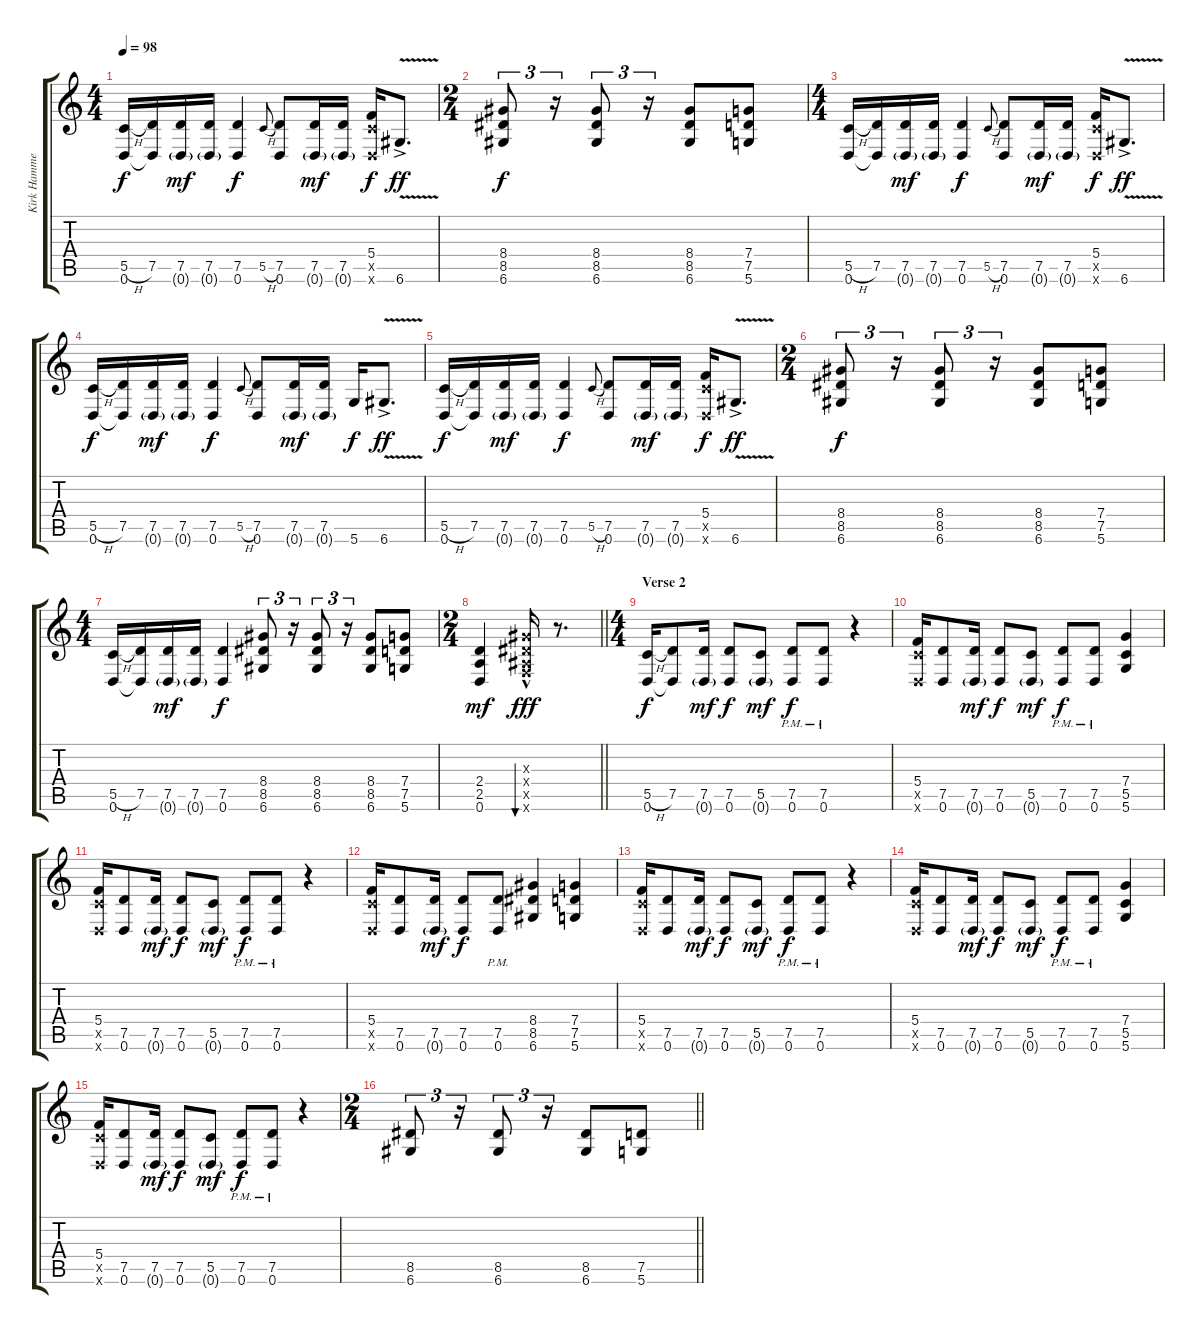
\track ("Kirk Hammett (Guitar Lead)" "Kirk Hamme") {instrument distortionguitar}
\staff {score tabs}
\tuning (D4 A3 F3 C3 G2 D2) {hide}
\ts (4 4)
\tempo 98
\clef g2
\ks c
(5.5{h} 0.6).16{dy f} (7.5 0.6{t}).16 (7.5 0.6{g}).16{dy mf} (7.5 0.6{g}).16 (7.5 0.6).4{dy f} 5.5{h}.8{gr onbeat} (7.5 0.6).8 (7.5 0.6{g}).16{dy mf} (7.5 0.6{g}).16 (5.4 5.5{x} 0.6{x}).16{dy f} 6.6{v ac}.8{d dy ff} |
\ts (2 4)
(8.4 8.5 6.6).8{tu (3 2) dy f} r.16{tu (3 2)} (8.4 8.5 6.6).8{tu (3 2)} r.16{tu (3 2)} (8.4 8.5 6.6).8 (7.4 7.5 5.6).8 |
\ts (4 4)
(5.5{h} 0.6).16 (7.5 0.6{t}).16 (7.5 0.6{g}).16{dy mf} (7.5 0.6{g}).16 (7.5 0.6).4{dy f} 5.5{h}.8{gr onbeat} (7.5 0.6).8 (7.5 0.6{g}).16{dy mf} (7.5 0.6{g}).16 (5.4 5.5{x} 0.6{x}).16{dy f} 6.6{v ac}.8{d dy ff} |
(5.5{h} 0.6).16{dy f} (7.5 0.6{t}).16 (7.5 0.6{g}).16{dy mf} (7.5 0.6{g}).16 (7.5 0.6).4{dy f} 5.5{h}.8{gr onbeat} (7.5 0.6).8 (7.5 0.6{g}).16{dy mf} (7.5 0.6{g}).16 5.6.16{dy f} 6.6{v ac}.8{d dy ff} |
(5.5{h} 0.6).16{dy f} (7.5 0.6{t}).16 (7.5 0.6{g}).16{dy mf} (7.5 0.6{g}).16 (7.5 0.6).4{dy f} 5.5{h}.8{gr onbeat} (7.5 0.6).8 (7.5 0.6{g}).16{dy mf} (7.5 0.6{g}).16 (5.4 5.5{x} 0.6{x}).16{dy f} 6.6{v ac}.8{d dy ff} |
\ts (2 4)
(8.4 8.5 6.6).8{tu (3 2) dy f} r.16{tu (3 2)} (8.4 8.5 6.6).8{tu (3 2)} r.16{tu (3 2)} (8.4 8.5 6.6).8 (7.4 7.5 5.6).8 |
\ts (4 4)
(5.5{h} 0.6).16 (7.5 0.6{t}).16 (7.5 0.6{g}).16{dy mf} (7.5 0.6{g}).16 (7.5 0.6).4{dy f} (8.4 8.5 6.6).8{tu (3 2)} r.16{tu (3 2)} (8.4 8.5 6.6).8{tu (3 2)} r.16{tu (3 2)} (8.4 8.5 6.6).8 (7.4 7.5 5.6).8 |
\ts (2 4)
\barLineRight lightlight
(2.4 2.5 0.6).4{dy mf} (3.3{x} 3.4{x} 3.5{hac x} 3.6{hac x}).16{bu 60 dy fff} r.8{d} |
\ts (4 4)
\section ("" "Verse 2")
(5.5{h} 0.6).16{dy f} (7.5 0.6{t}).8 (7.5 0.6{g}).16{dy mf} (7.5 0.6).8{dy f} (5.5 0.6{g}).8{dy mf} (7.5{pm} 0.6{pm}).8{dy f} (7.5{pm} 0.6{pm}).8 r.4 |
(5.4 5.5{x} 0.6{x}).16 (7.5 0.6).8 (7.5 0.6{g}).16{dy mf} (7.5 0.6).8{dy f} (5.5 0.6{g}).8{dy mf} (7.5{pm} 0.6{pm}).8{dy f} (7.5{pm} 0.6{pm}).8 (7.4 5.5 5.6).4 |
(5.4 5.5{x} 0.6{x}).16 (7.5 0.6).8 (7.5 0.6{g}).16{dy mf} (7.5 0.6).8{dy f} (5.5 0.6{g}).8{dy mf} (7.5{pm} 0.6{pm}).8{dy f} (7.5{pm} 0.6{pm}).8 r.4 |
(5.4 5.5{x} 0.6{x}).16 (7.5 0.6).8 (7.5 0.6{g}).16{dy mf} (7.5 0.6).8{dy f} (7.5{pm} 0.6{pm}).8 (8.4 8.5 6.6).4 (7.4 7.5 5.6).4 |
(5.4 5.5{x} 0.6{x}).16 (7.5 0.6).8 (7.5 0.6{g}).16{dy mf} (7.5 0.6).8{dy f} (5.5 0.6{g}).8{dy mf} (7.5{pm} 0.6{pm}).8{dy f} (7.5{pm} 0.6{pm}).8 r.4 |
(5.4 5.5{x} 0.6{x}).16 (7.5 0.6).8 (7.5 0.6{g}).16{dy mf} (7.5 0.6).8{dy f} (5.5 0.6{g}).8{dy mf} (7.5{pm} 0.6{pm}).8{dy f} (7.5{pm} 0.6{pm}).8 (7.4 5.5 5.6).4 |
(5.4 5.5{x} 0.6{x}).16 (7.5 0.6).8 (7.5 0.6{g}).16{dy mf} (7.5 0.6).8{dy f} (5.5 0.6{g}).8{dy mf} (7.5{pm} 0.6{pm}).8{dy f} (7.5{pm} 0.6{pm}).8 r.4 |
\ts (2 4)
\barLineRight lightlight
(8.5 6.6).8{tu (3 2)} r.16{tu (3 2)} (8.5 6.6).8{tu (3 2)} r.16{tu (3 2)} (8.5 6.6).8 (7.5 5.6).8
